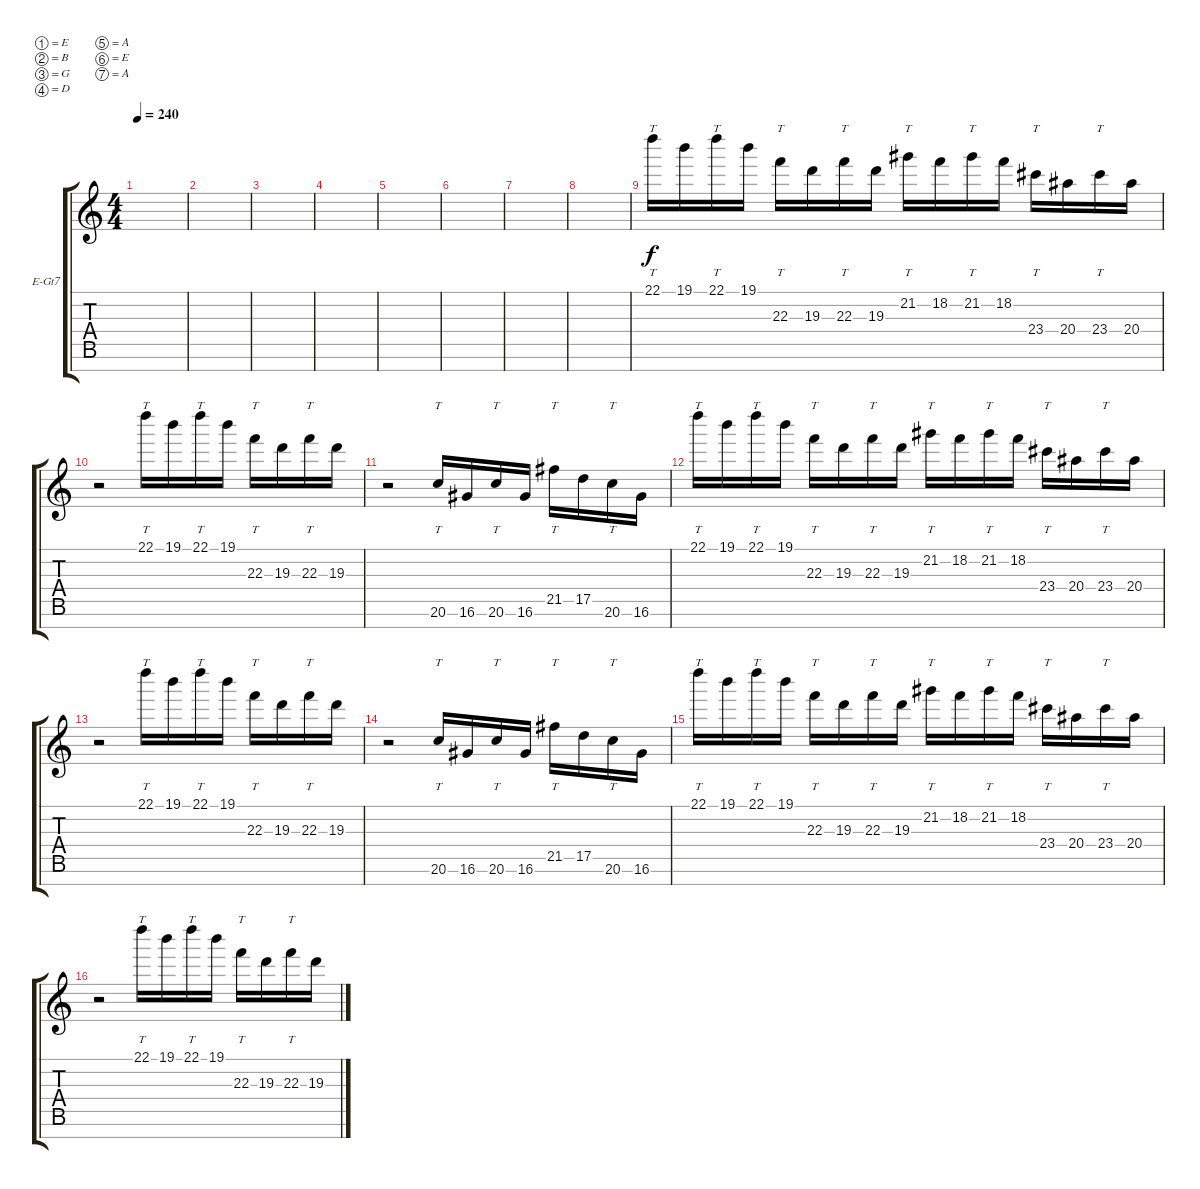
\defaultSystemsLayout 4
\bracketExtendMode groupsimilarinstruments
\firstSystemTrackNameOrientation horizontal
\otherSystemsTrackNameOrientation horizontal
\track ("Electric Guitar" "E-Gt7") {instrument distortionguitar}
\staff {score tabs}
\tuning (E4 B3 G3 D3 A2 E2 A1)
\ts (4 4)
\tempo 240
\clef g2
\ks c
|
|
|
|
|
|
|
|
22.1.16{tt} 19.1.16 22.1.16{tt} 19.1.16 22.3.16{tt} 19.3.16 22.3.16{tt} 19.3.16 21.2.16{tt} 18.2.16 21.2.16{tt} 18.2.16 23.4.16{tt} 20.4.16 23.4.16{tt} 20.4.16 |
r.2 22.1.16{tt} 19.1.16 22.1.16{tt} 19.1.16 22.3.16{tt} 19.3.16 22.3.16{tt} 19.3.16 |
r.2 20.6.16{tt} 16.6.16 20.6.16{tt} 16.6.16 21.5.16{tt} 17.5.16 20.6.16{tt} 16.6.16 |
22.1.16{tt} 19.1.16 22.1.16{tt} 19.1.16 22.3.16{tt} 19.3.16 22.3.16{tt} 19.3.16 21.2.16{tt} 18.2.16 21.2.16{tt} 18.2.16 23.4.16{tt} 20.4.16 23.4.16{tt} 20.4.16 |
r.2 22.1.16{tt} 19.1.16 22.1.16{tt} 19.1.16 22.3.16{tt} 19.3.16 22.3.16{tt} 19.3.16 |
r.2 20.6.16{tt} 16.6.16 20.6.16{tt} 16.6.16 21.5.16{tt} 17.5.16 20.6.16{tt} 16.6.16 |
22.1.16{tt} 19.1.16 22.1.16{tt} 19.1.16 22.3.16{tt} 19.3.16 22.3.16{tt} 19.3.16 21.2.16{tt} 18.2.16 21.2.16{tt} 18.2.16 23.4.16{tt} 20.4.16 23.4.16{tt} 20.4.16 |
r.2 22.1.16{tt} 19.1.16 22.1.16{tt} 19.1.16 22.3.16{tt} 19.3.16 22.3.16{tt} 19.3.16
